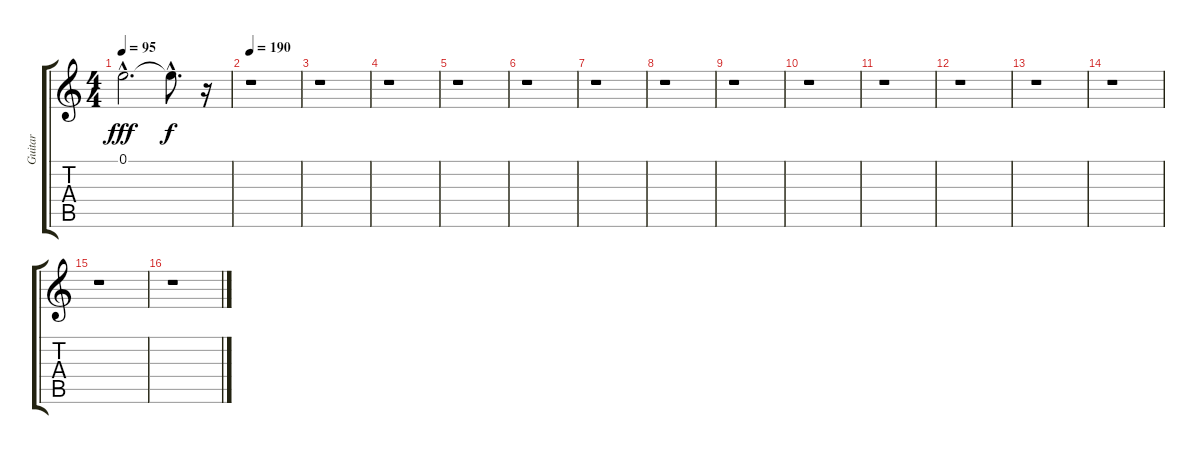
\track ("Guitar" "Guitar") {instrument acousticguitarsteel}
\staff {score tabs}
\tuning (E4 B3 G3 D3 A2 E2) {hide}
\ts (4 4)
\tempo 95
\clef g2
\ks c
0.1{hac}.2{d dy fff} 0.1{hac t}.8{d dy f} r.16 |
\tempo 190
r.1 |
r.1 |
r.1 |
r.1 |
r.1 |
r.1 |
r.1 |
r.1 |
r.1 |
r.1 |
r.1 |
r.1 |
r.1 |
r.1 |
r.1
